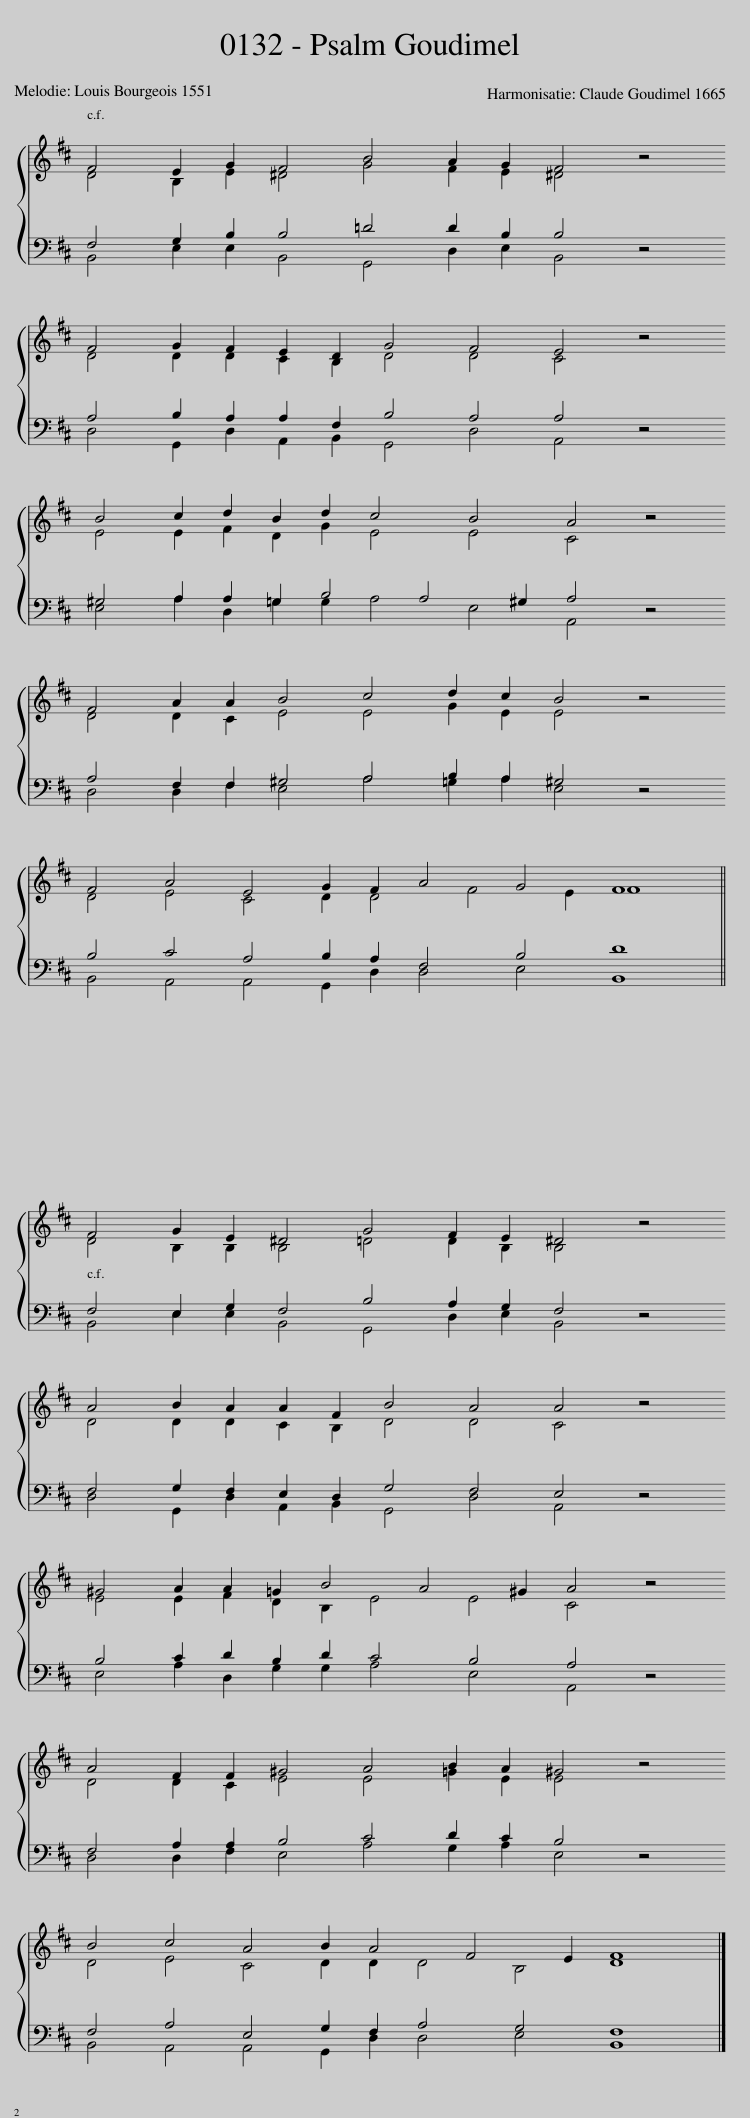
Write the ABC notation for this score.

X:1
%%score { ( 1 2 ) | ( 3 4 ) }
L:1/8
M:14/4
I:linebreak $
K:D
V:1 treble
V:2 treble
V:3 bass
V:4 bass
V:1
 F4 E2 G2 F4 B4 A2 G2 F4 z4 |$ F4 G2 F2 E2 D2 G4 F4 E4 z4 |$ B4 c2 d2 B2 d2 c4 B4 A4 z4 |$ F4 A2 A2 B4 c4 d2 c2 B4 z4 |$ F4 A4 E4 G2 F2 A4 G4 F8 ||$ %5
 F4 G2 E2 ^D4 G4 F2 E2 ^D4 z4 |$ A4 B2 A2 A2 F2 B4 A4 A4 z4 |$ ^G4 A2 A2 =G2 B4 A4 ^G2 A4 z4 |$ A4 F2 F2 ^G4 A4 B2 A2 ^G4 z4 |$ B4 c4 A4 B2 A4 F4 E2 F8 |] %10
V:2
 D4 B,2 E2 ^D4 G4 F2 E2 ^D4 x4 |$ D4 D2 D2 C2 B,2 D4 D4 C4 x4 |$ E4 E2 F2 D2 G2 E4 E4 C4 x4 |$ D4 D2 C2 E4 E4 G2 E2 E4 x4 |$ D4 E4 C4 D2 D4 F4 E2 F8 ||$ %5
 D4 B,2 B,2 B,4 =D4 D2 B,2 B,4 x4 |$ D4 D2 D2 C2 B,2 D4 D4 C4 x4 |$ E4 E2 F2 D2 B,2 E4 E4 C4 x4 |$ D4 D2 C2 E4 E4 =G2 E2 E4 x4 |$ D4 E4 C4 D2 D2 D4 B,4 D8 |] %10
V:3
 F,4 G,2 B,2 B,4 =D4 D2 B,2 B,4 z4 |$ A,4 B,2 A,2 A,2 F,2 B,4 A,4 A,4 z4 |$ ^G,4 A,2 A,2 =G,2 B,4 A,4 ^G,2 A,4 z4 |$ A,4 F,2 F,2 ^G,4 A,4 B,2 A,2 ^G,4 z4 |$ B,4 C4 A,4 B,2 A,2 F,4 B,4 D8 ||$ %5
 F,4 E,2 G,2 F,4 B,4 A,2 G,2 F,4 z4 |$ F,4 G,2 F,2 E,2 D,2 G,4 F,4 E,4 z4 |$ B,4 C2 D2 B,2 D2 C4 B,4 A,4 z4 |$ F,4 A,2 A,2 B,4 C4 D2 C2 B,4 z4 |$ F,4 A,4 E,4 G,2 F,2 A,4 G,4 F,8 |] %10
V:4
 B,,4 E,2 E,2 B,,4 G,,4 D,2 E,2 B,,4 x4 |$ D,4 G,,2 D,2 A,,2 B,,2 G,,4 D,4 A,,4 x4 |$ E,4 A,2 D,2 G,2 G,2 A,4 E,4 A,,4 x4 |$ D,4 D,2 F,2 E,4 A,4 =G,2 A,2 E,4 x4 |$ B,,4 A,,4 A,,4 G,,2 D,2 D,4 E,4 B,,8 ||$ %5
 B,,4 E,2 E,2 B,,4 G,,4 D,2 E,2 B,,4 x4 |$ D,4 G,,2 D,2 A,,2 B,,2 G,,4 D,4 A,,4 x4 |$ E,4 A,2 D,2 G,2 G,2 A,4 E,4 A,,4 x4 |$ D,4 D,2 F,2 E,4 A,4 G,2 A,2 E,4 x4 |$ B,,4 A,,4 A,,4 G,,2 D,2 D,4 E,4 B,,8 |] %10
